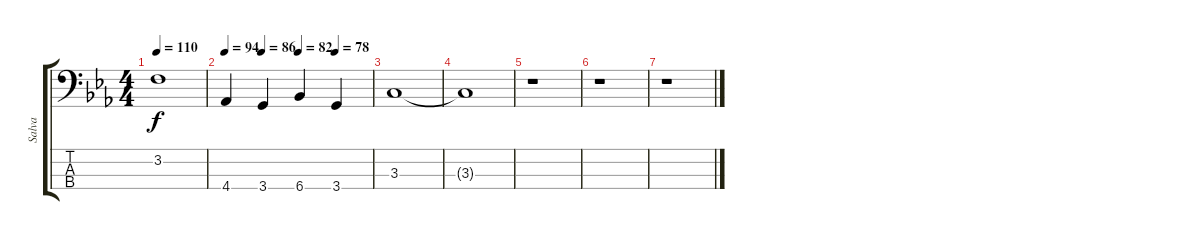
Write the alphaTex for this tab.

\track ("Salva" "Salva") {instrument electricbassfinger}
\staff {score tabs}
\tuning (G2 D2 A1 E1) {hide}
\ts (4 4)
\tempo 110
\clef f4
\ks eb
3.2.1{dy f} |
\tempo 92
\tempo (84 0.25)
\tempo (80 0.5)
\tempo (76 0.75)
\tempo 94
\tempo (86 0.25)
\tempo (82 0.5)
\tempo (78 0.75)
4.4.4 3.4.4 6.4.4 3.4.4 |
3.3.1 |
3.3{t}.1 |
r.1 |
r.1 |
r.1
